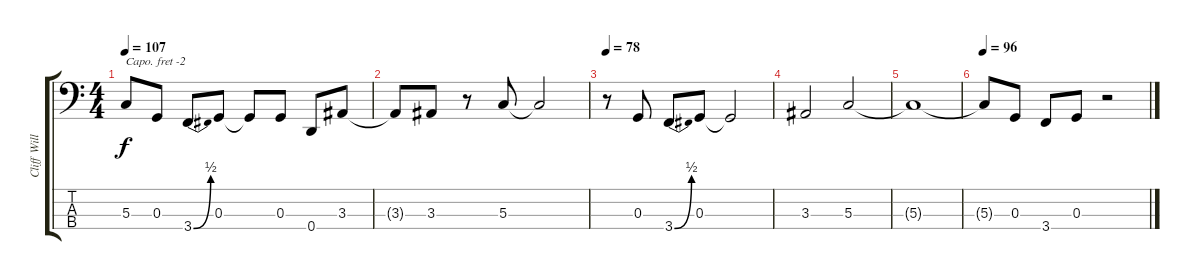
\track ("Cliff Williams" "Cliff Will") {instrument electricbasspick}
\staff {score tabs}
\capo -2
\tuning (G2 D2 A1 E1) {hide}
\ts (4 4)
\tempo 107
\clef f4
\ks c
5.3{t}.8{dy f} 0.3.8 3.4{be (bend 0 0 60 2)}.8 0.3.8 0.3{t}.8 0.3.8 0.4.8 3.3.8 |
3.3{t}.8 3.3.8 r.8 5.3.8 5.3{t}.2 |
\tempo 78
r.8 0.3.8 3.4{be (bend 0 0 60 2)}.8 0.3.8 0.3{t}.2 |
3.3.2 5.3.2 |
5.3{t}.1 |
\tempo 96
5.3{t}.8 0.3.8 3.4.8 0.3.8 r.2
